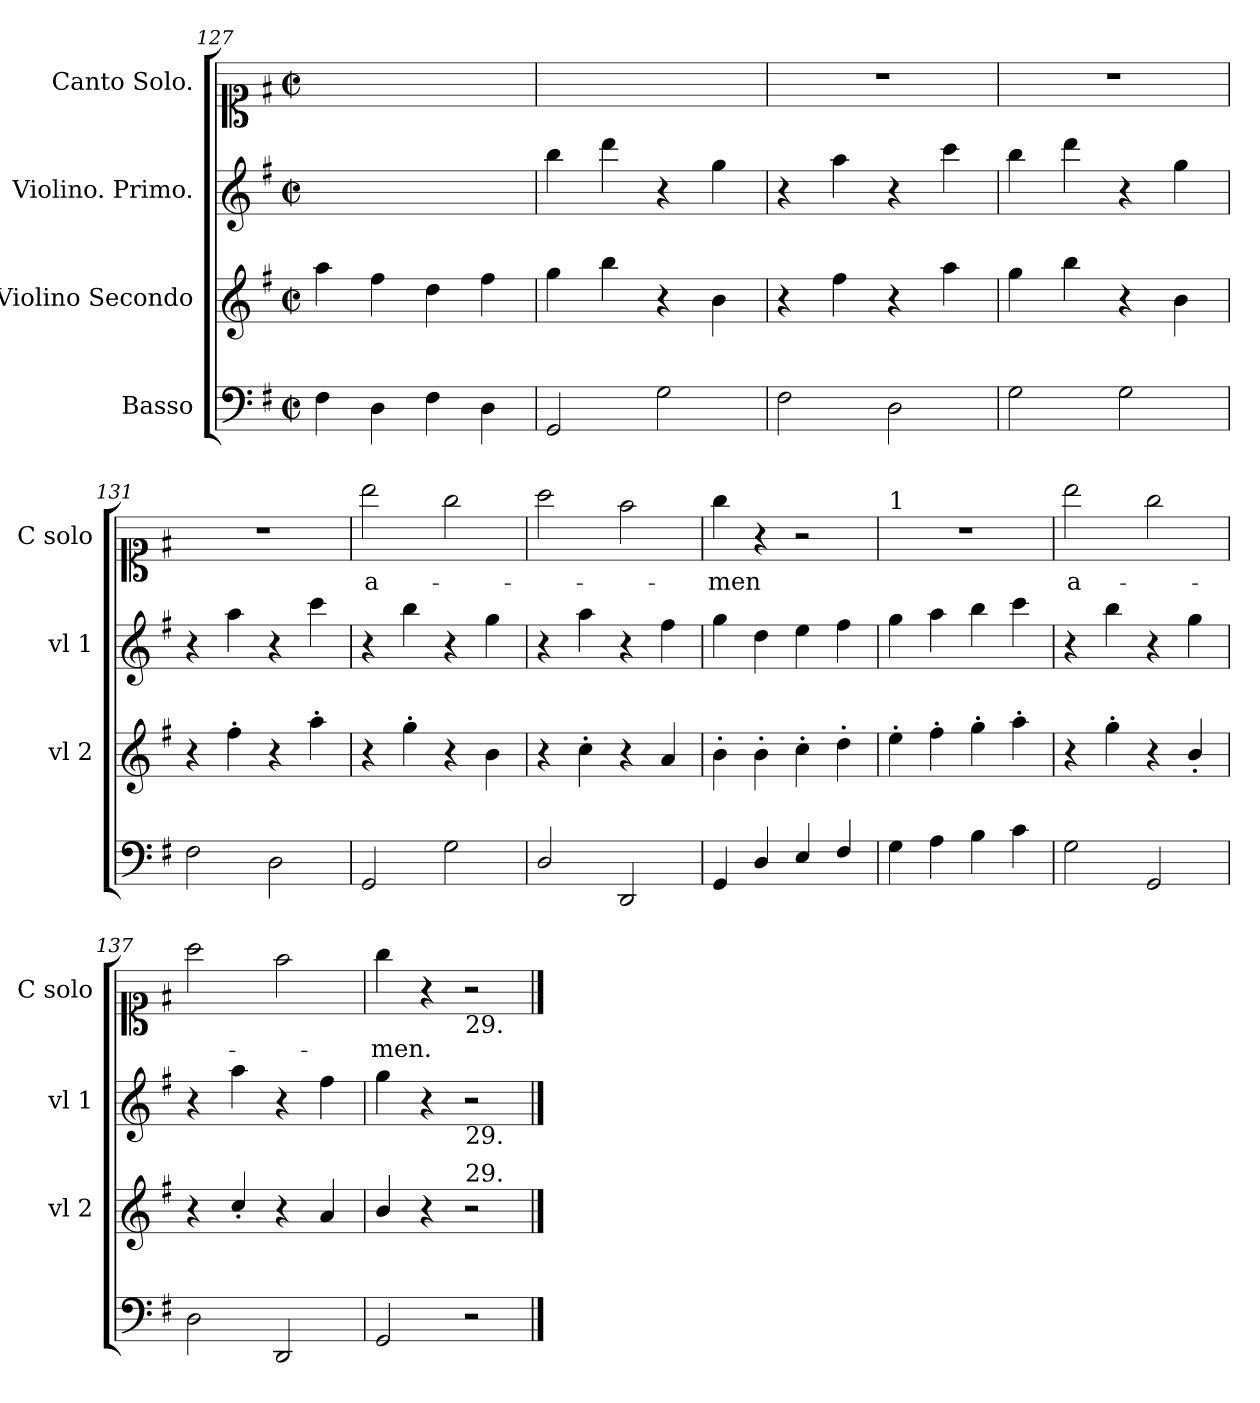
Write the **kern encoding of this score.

**kern	**kern	**kern	**kern	**text
*part4	*part3	*part2	*part1	*part1
*staff4	*staff3	*staff2	*staff1	*staff1
*I"Basso	*I"Violino Secondo	*I"Violino. Primo.	*I"Canto Solo.	*
*	*I'vl 2	*I'vl 1	*I'C solo	*
*clefF4	*clefG2	*clefG2	*clefC1	*
*k[f#]	*k[f#]	*k[f#]	*k[f#]	*
*M2/2	*M2/2	*M2/2	*M2/2	*
*met(c|)	*met(c|)	*met(c|)	*met(c|)	*
=127	=127	=127	=127	=127
4F#\	4aa\	4ccc\yy	1ryy	.
4D\	4ff#\	4aa\yy	.	.
4F#\	4dd\	4ff#\yy	.	.
4D\	4ff#\	4aa\yy	.	.
=128	=128	=128	=128	=128
2GG/	4gg\	4bb\	1ryy	.
.	4bb\	4ddd\	.	.
2G\	4r	4r	.	.
.	4b\	4gg\	.	.
=129	=129	=129	=129	=129
2F#\	4r	4r	1r	.
.	4ff#\	4aa\	.	.
2D\	4r	4r	.	.
.	4aa\	4ccc\	.	.
=130	=130	=130	=130	=130
2G\	4gg\	4bb\	1r	.
.	4bb\	4ddd\	.	.
2G\	4r	4r	.	.
.	4b\	4gg\	.	.
=131	=131	=131	=131	=131
2F#\	4r	4r	1r	.
.	4ff#'\	4aa\	.	.
2D\	4r	4r	.	.
.	4aa'\	4ccc\	.	.
=132	=132	=132	=132	=132
2GG/	4r	4r	2bb\	a-
.	4gg'\	4bb\	.	.
2G\	4r	4r	2gg\	.
.	4b\	4gg\	.	.
=133	=133	=133	=133	=133
2D/	4r	4r	2aa\	.
.	4cc'\	4aa\	.	.
2DD/	4r	4r	2ff#\	.
.	4a/	4ff#\	.	.
=134	=134	=134	=134	=134
4GG/	4b'\	4gg\	4gg\	-men
4D/	4b'\	4dd\	4r	.
4E/	4cc'\	4ee\	2r	.
4F#/	4dd'\	4ff#\	.	.
=135	=135	=135	=135	=135
!	!	!	!LO:TX:a:t=1	!
4G\	4ee'\	4gg\	1r	.
4A\	4ff#'\	4aa\	.	.
4B\	4gg'\	4bb\	.	.
4c\	4aa'\	4ccc\	.	.
=136	=136	=136	=136	=136
2G\	4r	4r	2bb\	a-
.	4gg'\	4bb\	.	.
2GG/	4r	4r	2gg\	.
.	4b'/	4gg\	.	.
=137	=137	=137	=137	=137
2D\	4r	4r	2aa\	.
.	4cc'/	4aa\	.	.
2DD/	4r	4r	2ff#\	.
.	4a/	4ff#\	.	.
=138	=138	=138	=138	=138
2GG/	4b/	4gg\	4gg\	-men.
.	4r	4r	4r	.
!	!	!	!LO:TX:b:t=29.	!
!	!	!LO:TX:b:t=29.	!	!
!	!LO:TX:a:t=29.	!	!	!
2r	2r	2r	2r	.
==	==	==	==	==
*-	*-	*-	*-	*-
